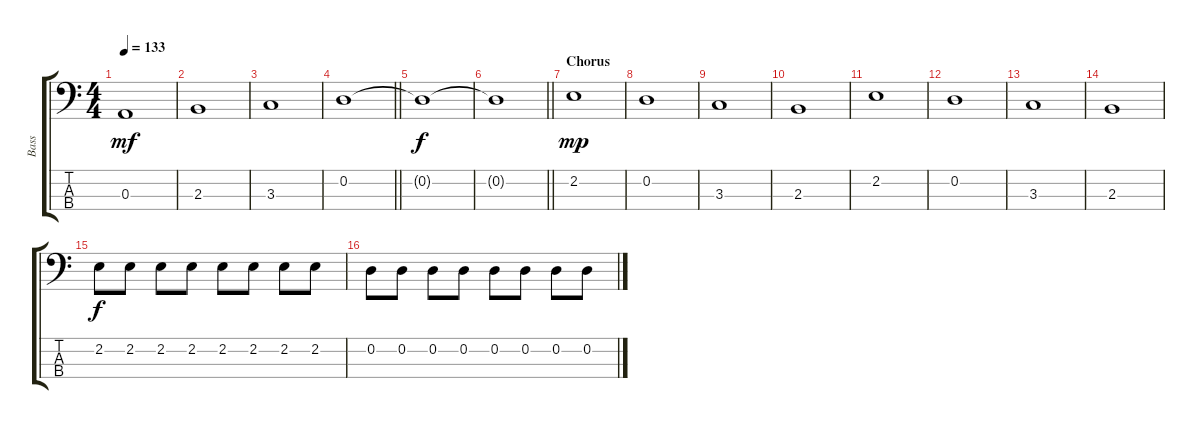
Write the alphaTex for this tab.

\track ("Bass" "Bass") {instrument electricbasspick}
\staff {score tabs}
\tuning (G2 D2 A1 E1) {hide}
\ts (4 4)
\tempo 133
\clef f4
\ks c
0.3.1{dy mf} |
2.3.1 |
3.3.1 |
\barLineRight lightlight
0.2.1 |
0.2{t}.1{dy f} |
\barLineRight lightlight
0.2{t}.1 |
\section ("" "Chorus")
2.2.1{dy mp} |
0.2.1 |
3.3.1 |
2.3.1 |
2.2.1 |
0.2.1 |
3.3.1 |
2.3.1 |
2.2.8{dy f} 2.2.8 2.2.8 2.2.8 2.2.8 2.2.8 2.2.8 2.2.8 |
0.2.8 0.2.8 0.2.8 0.2.8 0.2.8 0.2.8 0.2.8 0.2.8
